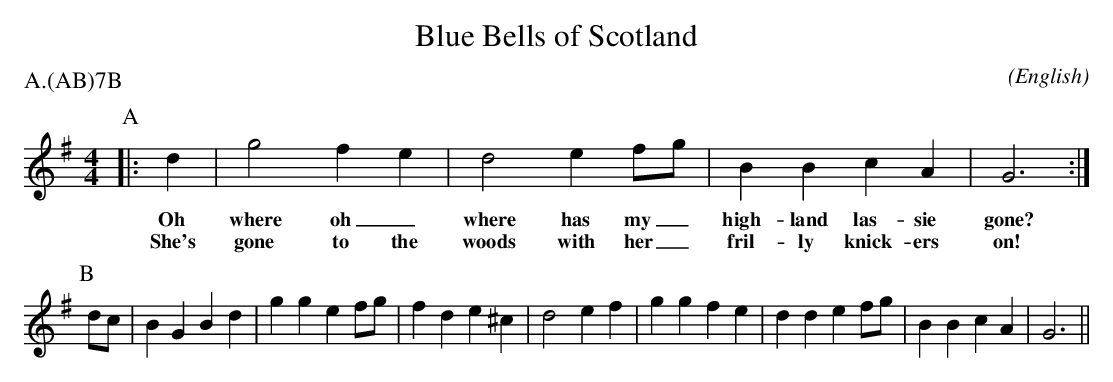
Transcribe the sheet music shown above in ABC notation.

X:1
T:Blue Bells of Scotland
M:4/4
C:
O:English
P:A.(AB)7B
K:G
P:A
|: d2 | g4    f2  e2 | d4    e2  fg  | B2     B2   c2  A2  | G6    :|
w: Oh   where oh_   where has my_   high-  land las-sie   gone?
w: She's gone  to  the  woods   with her_ fril-ly knick-ers on!
P:B
   dc | B2 G2 B2  d2 | g2 g2 e2  fg  | f2     d2   e2 ^c2  | d4 e2 \
   f2 | g2 g2 f2  e2 | d2 d2 e2  fg  | B2     B2   c2  A2  | G6    ||
